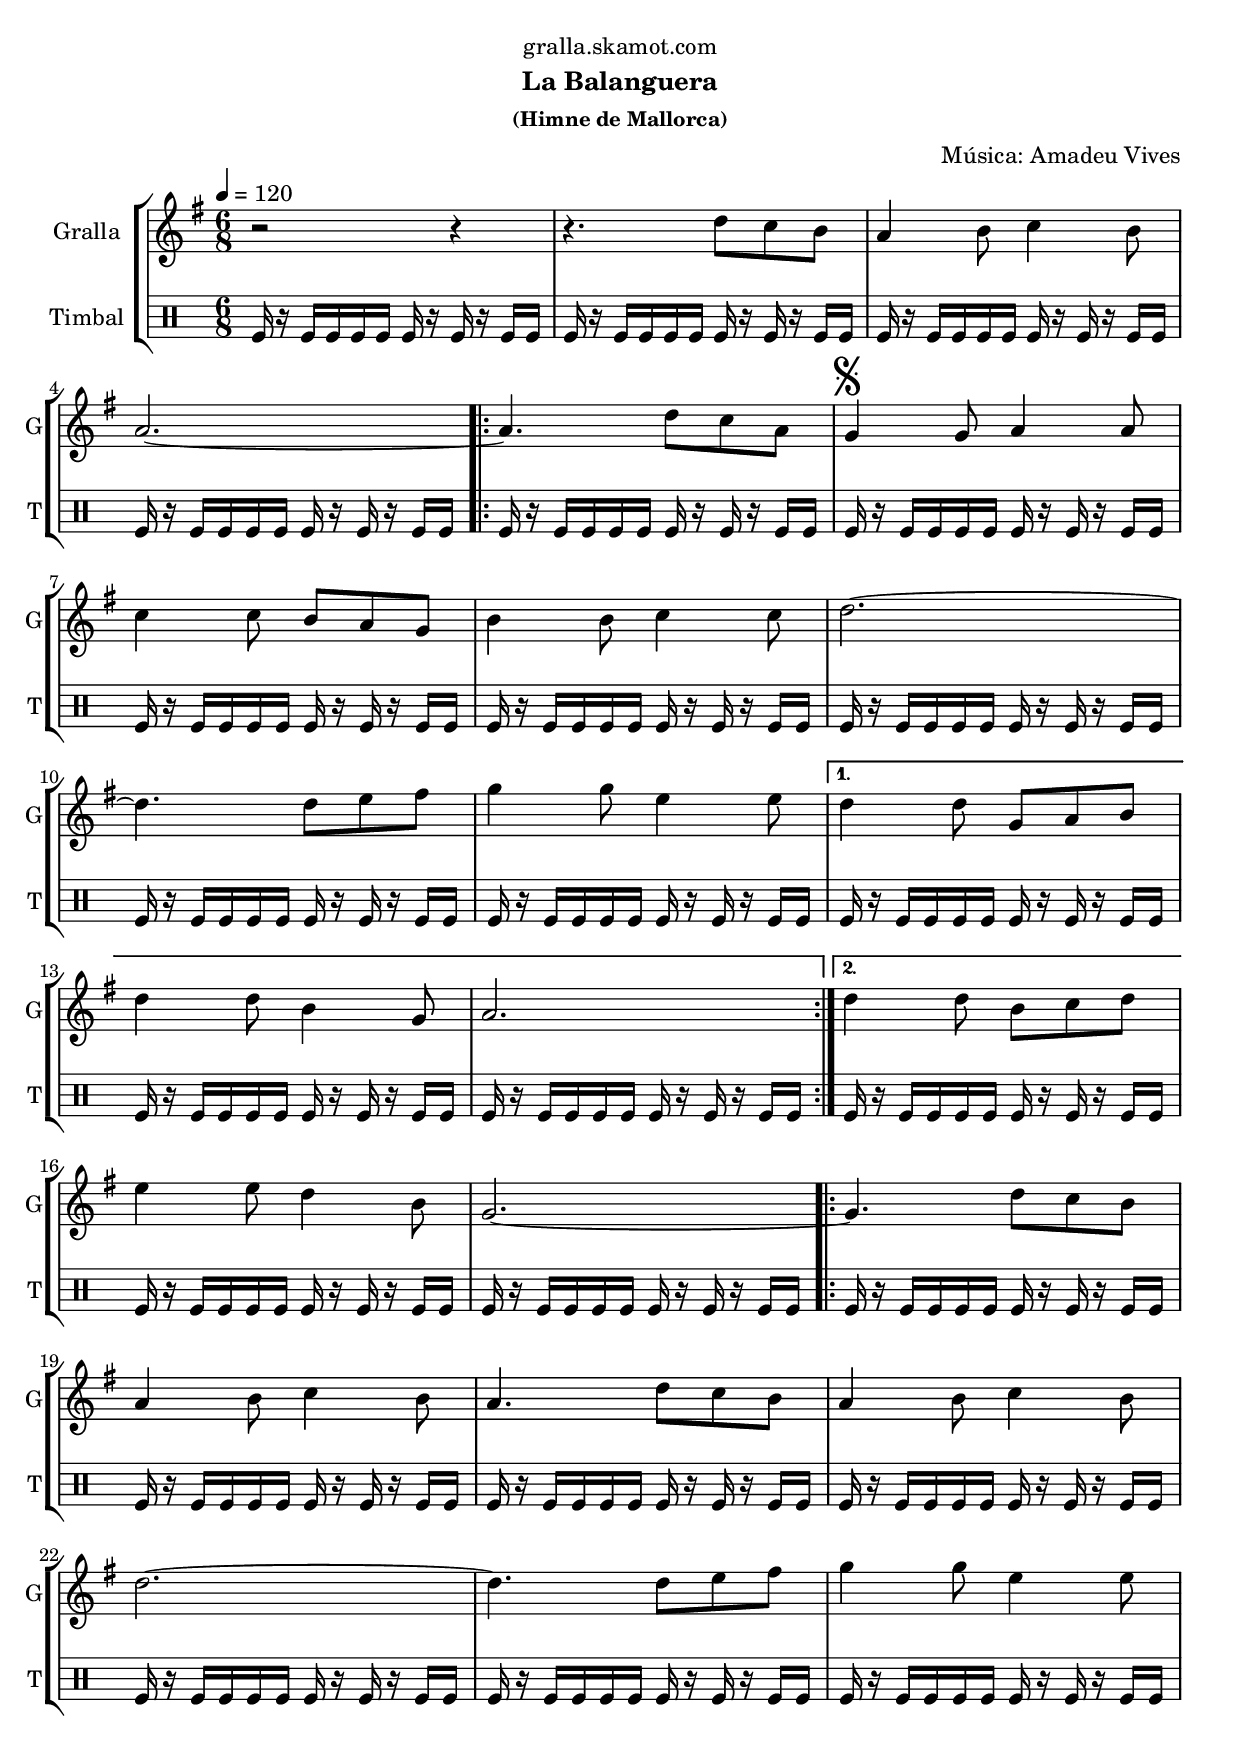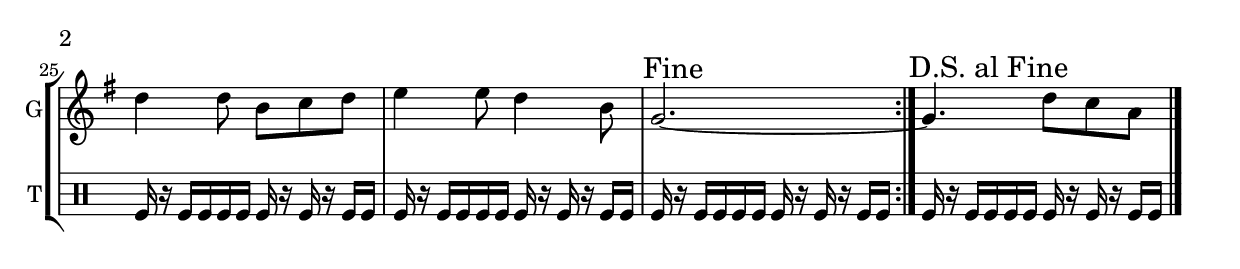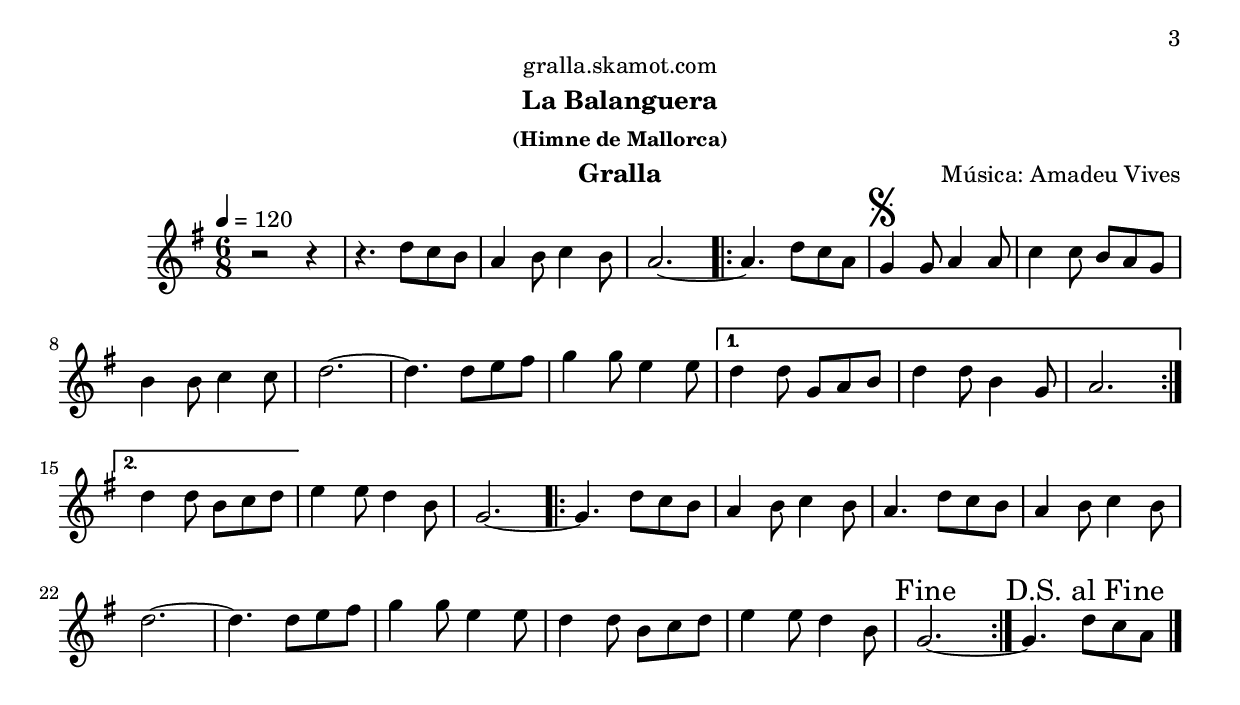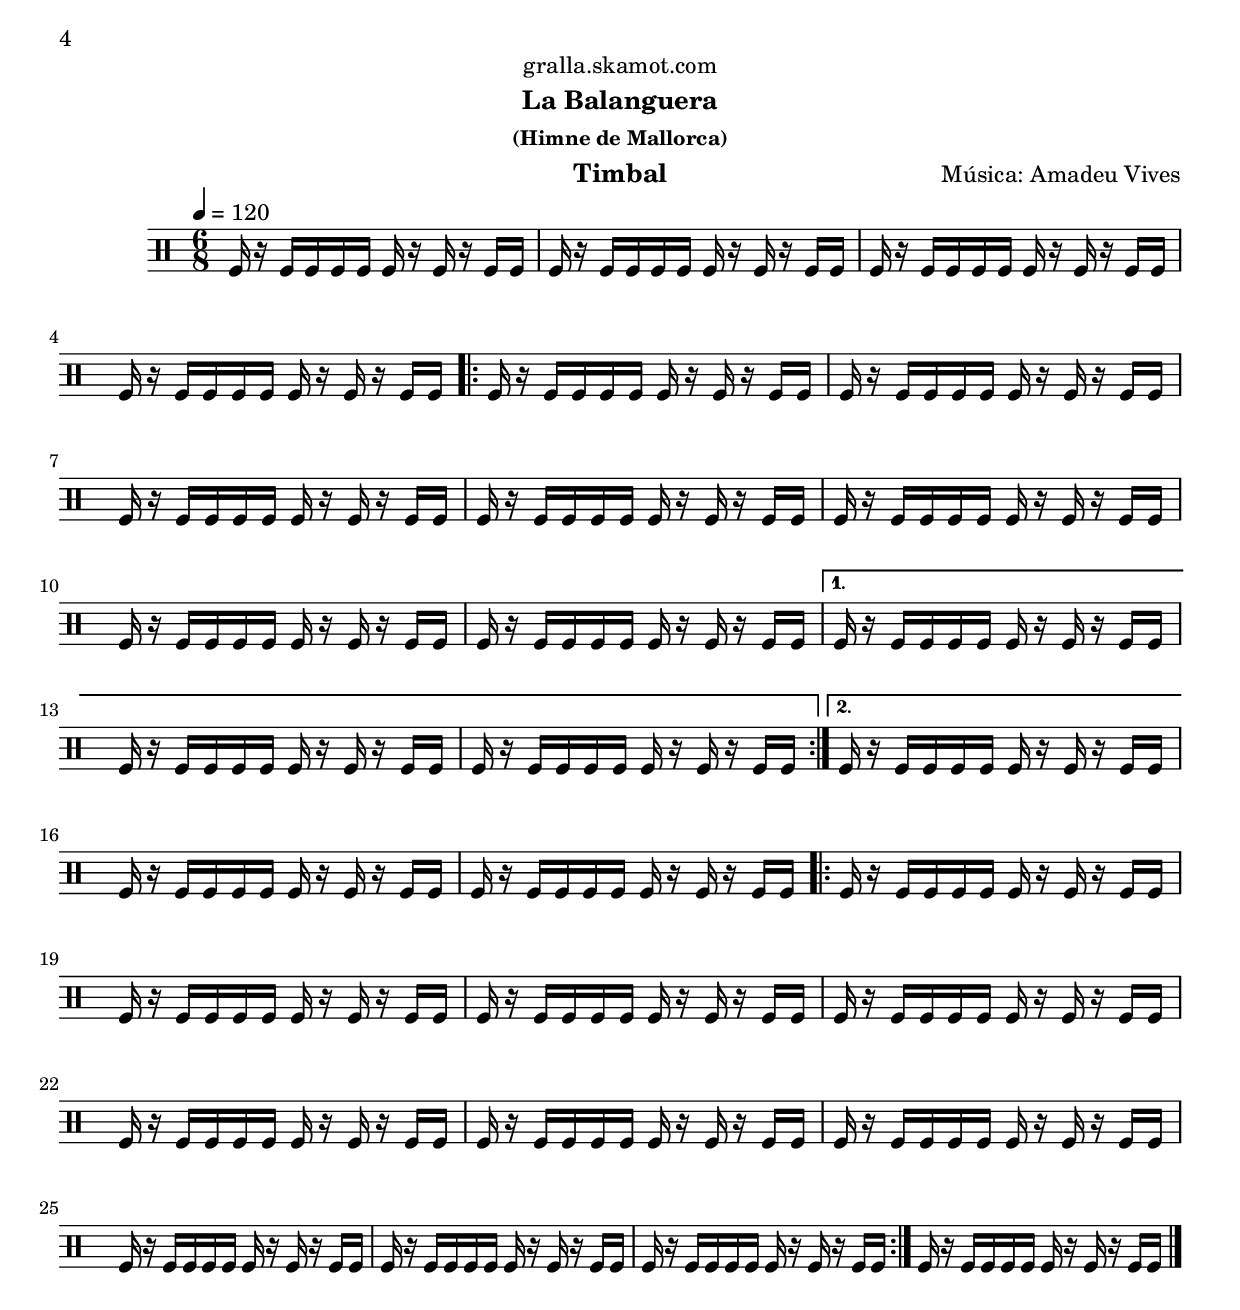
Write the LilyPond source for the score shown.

\version "2.16.2"

\header {
  dedication="gralla.skamot.com"
  title=""
  subtitle="La Balanguera"
  subsubtitle="(Himne de Mallorca)"
  poet=""
  meter=""
  piece=""
  composer="Música: Amadeu Vives"
  arranger=""
  opus=""
  instrument=""
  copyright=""
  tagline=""
}

liniaroAa =
\relative d''
{
  \tempo 4=120
  \clef treble
  \key g \major
  \time 6/8
  r2 r4  |
  r4. d8 c b  |
  a4 b8 c4 b8  |
  a2. ~  |
  %05
  \repeat volta 2 { a4. d8 c a  |
  \mark \markup {\musicglyph #"scripts.segno"} g4 g8 a4 a8  |
  c4 c8 b a g  |
  b4 b8 c4 c8  |
  d2. ~  |
  %10
  d4. d8 e fis  |
  g4 g8 e4 e8 }
  \alternative { { d4 d8 g, a b  |
  d4 d8 b4 g8  |
  a2. }
  %15
  { d4 d8 b c d } }
  e4 e8 d4 b8  |
  g2. ~  |
  \repeat volta 2 { g4. d'8 c b  |
  a4 b8 c4 b8  |
  %20
  a4. d8 c b  |
  a4 b8 c4 b8  |
  d2. ~  |
  d4. d8 e fis  |
  g4 g8 e4 e8  |
  %25
  d4 d8 b c d  |
  e4 e8 d4 b8  |
  \mark "Fine" g2. ~  | }
  \mark "D.S. al Fine" g4. d'8 c a  \bar "|."
}

liniaroAb =
\drummode
{
  \tempo 4=120
  \time 6/8
  tomfl16 r tomfl tomfl tomfl tomfl tomfl r tomfl r tomfl tomfl  |
  tomfl16 r tomfl tomfl tomfl tomfl tomfl r tomfl r tomfl tomfl  |
  tomfl16 r tomfl tomfl tomfl tomfl tomfl r tomfl r tomfl tomfl  |
  tomfl16 r tomfl tomfl tomfl tomfl tomfl r tomfl r tomfl tomfl  |
  %05
  \repeat volta 2 { tomfl16 r tomfl tomfl tomfl tomfl tomfl r tomfl r tomfl tomfl  |
  tomfl16 r tomfl tomfl tomfl tomfl tomfl r tomfl r tomfl tomfl  |
  tomfl16 r tomfl tomfl tomfl tomfl tomfl r tomfl r tomfl tomfl  |
  tomfl16 r tomfl tomfl tomfl tomfl tomfl r tomfl r tomfl tomfl  |
  tomfl16 r tomfl tomfl tomfl tomfl tomfl r tomfl r tomfl tomfl  |
  %10
  tomfl16 r tomfl tomfl tomfl tomfl tomfl r tomfl r tomfl tomfl  |
  tomfl16 r tomfl tomfl tomfl tomfl tomfl r tomfl r tomfl tomfl }
  \alternative { { tomfl16 r tomfl tomfl tomfl tomfl tomfl r tomfl r tomfl tomfl  |
  tomfl16 r tomfl tomfl tomfl tomfl tomfl r tomfl r tomfl tomfl  |
  tomfl16 r tomfl tomfl tomfl tomfl tomfl r tomfl r tomfl tomfl }
  %15
  { tomfl16 r tomfl tomfl tomfl tomfl tomfl r tomfl r tomfl tomfl } }
  tomfl16 r tomfl tomfl tomfl tomfl tomfl r tomfl r tomfl tomfl  |
  tomfl16 r tomfl tomfl tomfl tomfl tomfl r tomfl r tomfl tomfl  |
  \repeat volta 2 { tomfl16 r tomfl tomfl tomfl tomfl tomfl r tomfl r tomfl tomfl  |
  tomfl16 r tomfl tomfl tomfl tomfl tomfl r tomfl r tomfl tomfl  |
  %20
  tomfl16 r tomfl tomfl tomfl tomfl tomfl r tomfl r tomfl tomfl  |
  tomfl16 r tomfl tomfl tomfl tomfl tomfl r tomfl r tomfl tomfl  |
  tomfl16 r tomfl tomfl tomfl tomfl tomfl r tomfl r tomfl tomfl  |
  tomfl16 r tomfl tomfl tomfl tomfl tomfl r tomfl r tomfl tomfl  |
  tomfl16 r tomfl tomfl tomfl tomfl tomfl r tomfl r tomfl tomfl  |
  %25
  tomfl16 r tomfl tomfl tomfl tomfl tomfl r tomfl r tomfl tomfl  |
  tomfl16 r tomfl tomfl tomfl tomfl tomfl r tomfl r tomfl tomfl  |
  tomfl16 r tomfl tomfl tomfl tomfl tomfl r tomfl r tomfl tomfl  | }
  tomfl16 r tomfl tomfl tomfl tomfl tomfl r tomfl r tomfl tomfl  \bar "|."
}

\bookpart {
  \score {
    \new StaffGroup {
      \override Score.RehearsalMark #'self-alignment-X = #LEFT
      <<
        \new Staff \with {instrumentName = #"Gralla" shortInstrumentName = #"G"} \liniaroAa
        \new DrumStaff \with {instrumentName = #"Timbal" shortInstrumentName = #"T"} \liniaroAb
      >>
    }
    \layout {}
  }
  \score { \unfoldRepeats
    \new StaffGroup {
      \override Score.RehearsalMark #'self-alignment-X = #LEFT
      <<
        \new Staff \with {instrumentName = #"Gralla" shortInstrumentName = #"G"} \liniaroAa
        \new DrumStaff \with {instrumentName = #"Timbal" shortInstrumentName = #"T"} \liniaroAb
      >>
    }
    \midi {
      \set Staff.midiInstrument = "oboe"
      \set DrumStaff.midiInstrument = "drums"
    }
  }
}

\bookpart {
  \header {instrument="Gralla"}
  \score {
    \new StaffGroup {
      \override Score.RehearsalMark #'self-alignment-X = #LEFT
      <<
        \new Staff \liniaroAa
      >>
    }
    \layout {}
  }
  \score { \unfoldRepeats
    \new StaffGroup {
      \override Score.RehearsalMark #'self-alignment-X = #LEFT
      <<
        \new Staff \liniaroAa
      >>
    }
    \midi {
      \set Staff.midiInstrument = "oboe"
      \set DrumStaff.midiInstrument = "drums"
    }
  }
}

\bookpart {
  \header {instrument="Timbal"}
  \score {
    \new StaffGroup {
      \override Score.RehearsalMark #'self-alignment-X = #LEFT
      <<
        \new DrumStaff \liniaroAb
      >>
    }
    \layout {}
  }
  \score { \unfoldRepeats
    \new StaffGroup {
      \override Score.RehearsalMark #'self-alignment-X = #LEFT
      <<
        \new DrumStaff \liniaroAb
      >>
    }
    \midi {
      \set Staff.midiInstrument = "oboe"
      \set DrumStaff.midiInstrument = "drums"
    }
  }
}

